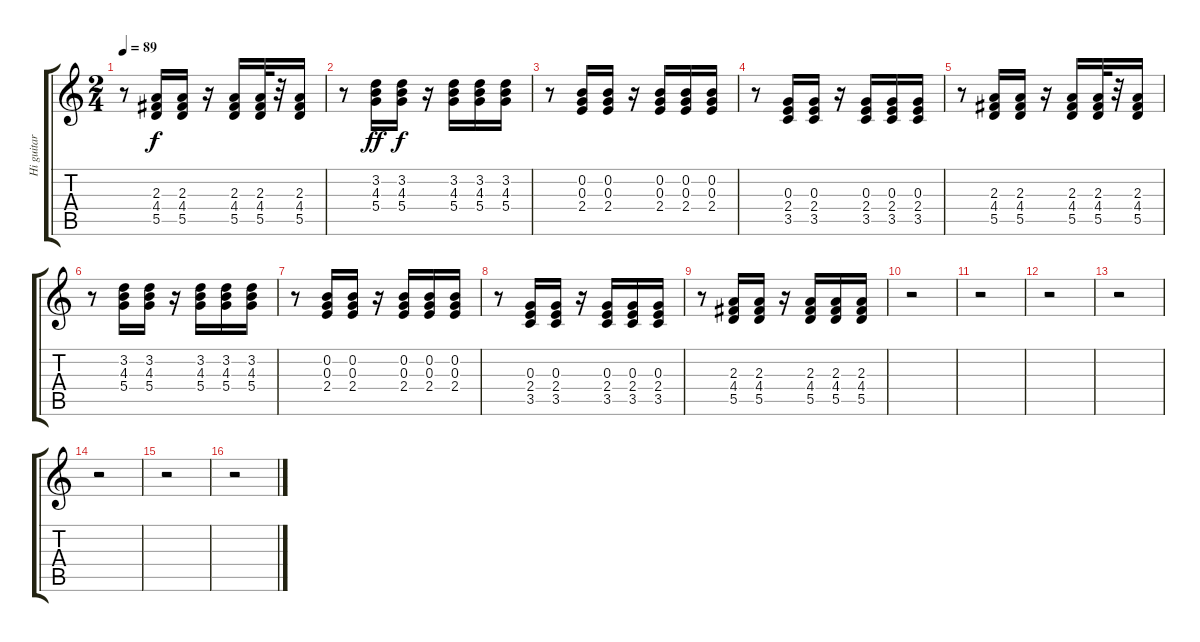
\track ("Hi guitar" "Hi guitar") {instrument acousticguitarsteel}
\staff {score tabs}
\tuning (E4 B3 G3 D3 A2 E2) {hide}
\ts (2 4)
\tempo 89
\clef g2
\ks c
r.8{dy f} (2.3 4.4 5.5).16 (2.3 4.4 5.5).16 r.16 (2.3 4.4 5.5).16 (2.3 4.4 5.5).32 r.32 (2.3 4.4 5.5).16 |
r.8 (3.2 4.3 5.4).16{dy ff} (3.2 4.3 5.4).16{dy f} r.16 (3.2 4.3 5.4).16 (3.2 4.3 5.4).16 (3.2 4.3 5.4).16 |
r.8 (0.2 0.3 2.4).16 (0.2 0.3 2.4).16 r.16 (0.2 0.3 2.4).16 (0.2 0.3 2.4).16 (0.2 0.3 2.4).16 |
r.8 (0.3 2.4 3.5).16 (0.3 2.4 3.5).16 r.16 (0.3 2.4 3.5).16 (0.3 2.4 3.5).16 (0.3 2.4 3.5).16 |
r.8 (2.3 4.4 5.5).16 (2.3 4.4 5.5).16 r.16 (2.3 4.4 5.5).16 (2.3 4.4 5.5).32 r.32 (2.3 4.4 5.5).16 |
r.8 (3.2 4.3 5.4).16 (3.2 4.3 5.4).16 r.16 (3.2 4.3 5.4).16 (3.2 4.3 5.4).16 (3.2 4.3 5.4).16 |
r.8 (0.2 0.3 2.4).16 (0.2 0.3 2.4).16 r.16 (0.2 0.3 2.4).16 (0.2 0.3 2.4).16 (0.2 0.3 2.4).16 |
r.8 (0.3 2.4 3.5).16 (0.3 2.4 3.5).16 r.16 (0.3 2.4 3.5).16 (0.3 2.4 3.5).16 (0.3 2.4 3.5).16 |
r.8 (2.3 4.4 5.5).16 (2.3 4.4 5.5).16 r.16 (2.3 4.4 5.5).16 (2.3 4.4 5.5).16 (2.3 4.4 5.5).16 |
r.2 |
r.2 |
r.2 |
r.2 |
r.2 |
r.2 |
r.2
